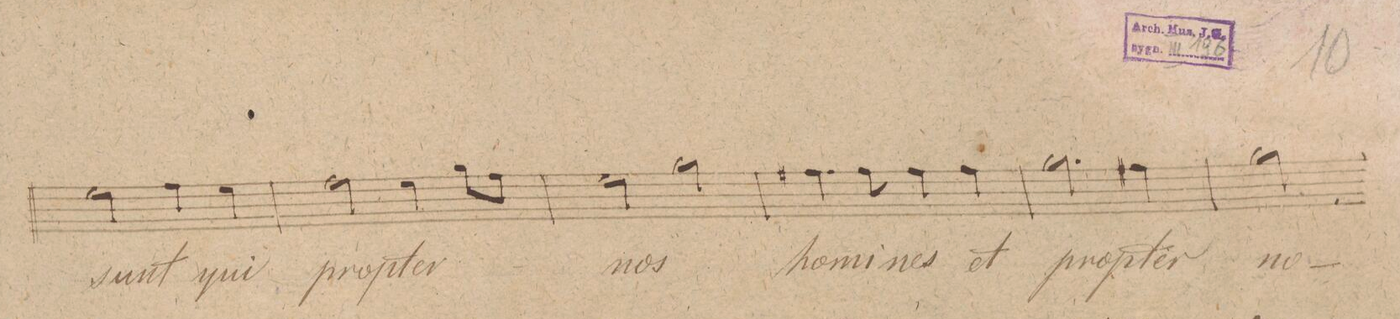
**kern	**text	**dynam
*I"Alto.	*	*
*clefC3	*	*
*k[]	*	*
*met(c)	*	*
*M2/2	*	*
2f\	sunt	.
4g\	qui	.
4f\	.	.
=50	=50	=50
2g\	pro-	.
4f\	-pter	.
8a\L	.	.
8g\J	.	.
=51	=51	=51
2f\	nos	.
2a\	.	.
=52	=52	=52
4.g#X\	ho-	.
8g#\	-mi-	.
4g#\	-nes	.
4g#\	et	.
=53	=53	=53
2.a\	pro-	.
4g#X\	-pter	.
=54	=54	=54
2a\	no-	.
*-	*-	*-
